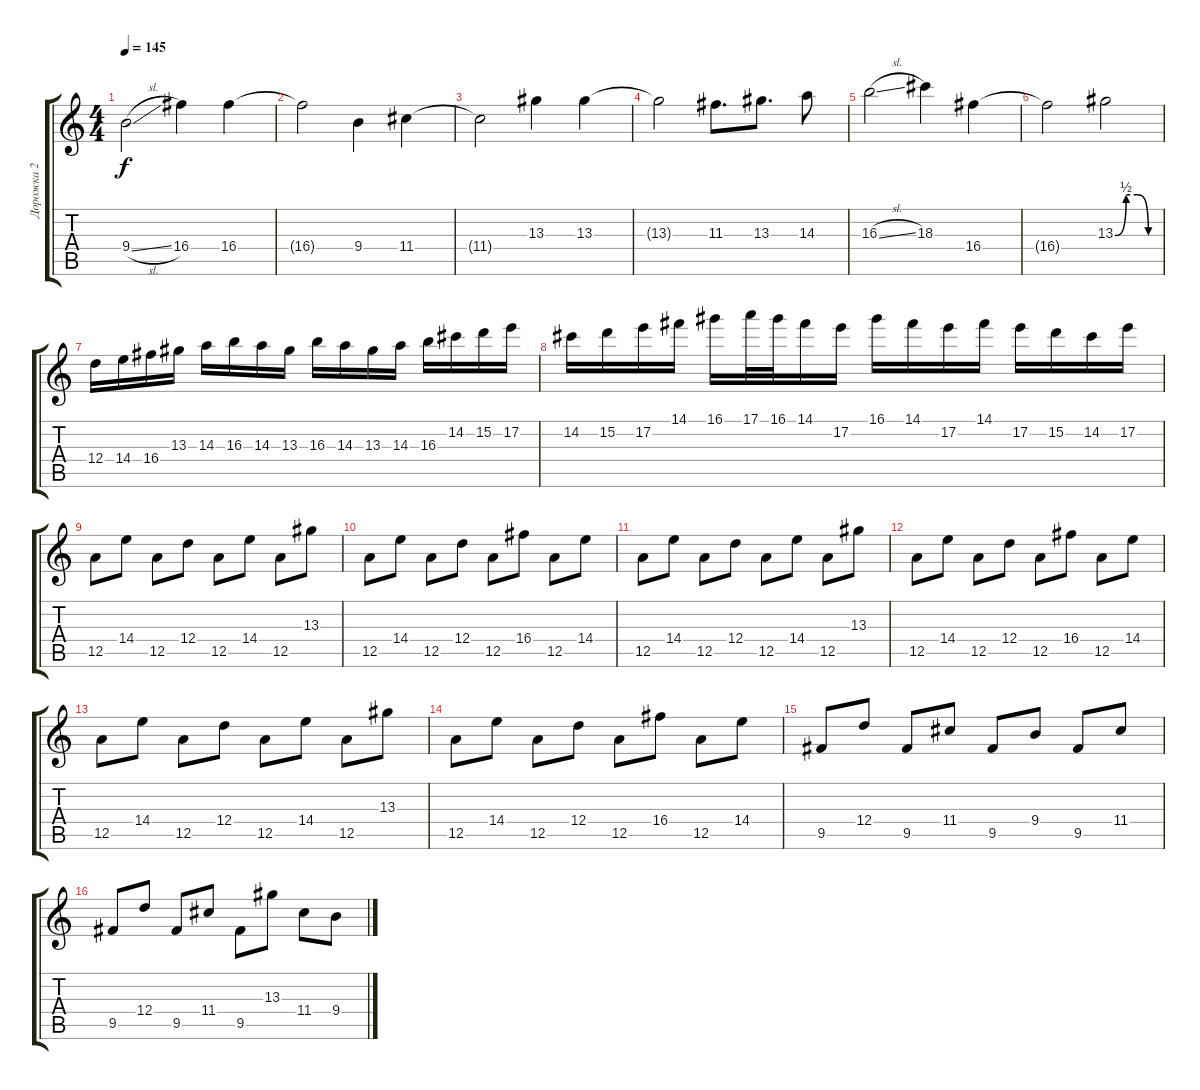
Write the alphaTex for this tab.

\track ("Дорожка 2" "Дорожка 2") {instrument distortionguitar}
\staff {score tabs}
\tuning (E4 B3 G3 D3 A2 E2) {hide}
\ts (4 4)
\tempo 145
\clef g2
\ks c
9.4{sl t}.2{dy f} 16.4.4 16.4.4 |
16.4{t}.2 9.4.4 11.4.4 |
11.4{t}.2 13.3.4 13.3.4 |
13.3{t}.2 11.3.8{d} 13.3.8{d} 14.3.8 |
16.3{sl}.2 18.3.4 16.4.4 |
16.4{t}.2 13.3{be (custom 0 0 15 2 30 2 45 0 60 0)}.2 |
12.4.16 14.4.16 16.4.16 13.3.16 14.3.16 16.3.16 14.3.16 13.3.16 16.3.16 14.3.16 13.3.16 14.3.16 16.3.16 14.2.16 15.2.16 17.2.16 |
14.2.16 15.2.16 17.2.16 14.1.16 16.1.16 17.1.32 16.1.32 14.1.16 17.2.16 16.1.16 14.1.16 17.2.16 14.1.16 17.2.16 15.2.16 14.2.16 17.2.16 |
12.5.8 14.4.8 12.5.8 12.4.8 12.5.8 14.4.8 12.5.8 13.3.8 |
12.5.8 14.4.8 12.5.8 12.4.8 12.5.8 16.4.8 12.5.8 14.4.8 |
12.5.8 14.4.8 12.5.8 12.4.8 12.5.8 14.4.8 12.5.8 13.3.8 |
12.5.8 14.4.8 12.5.8 12.4.8 12.5.8 16.4.8 12.5.8 14.4.8 |
12.5.8 14.4.8 12.5.8 12.4.8 12.5.8 14.4.8 12.5.8 13.3.8 |
12.5.8 14.4.8 12.5.8 12.4.8 12.5.8 16.4.8 12.5.8 14.4.8 |
9.5.8 12.4.8 9.5.8 11.4.8 9.5.8 9.4.8 9.5.8 11.4.8 |
9.5.8 12.4.8 9.5.8 11.4.8 9.5.8 13.3.8 11.4.8 9.4.8
